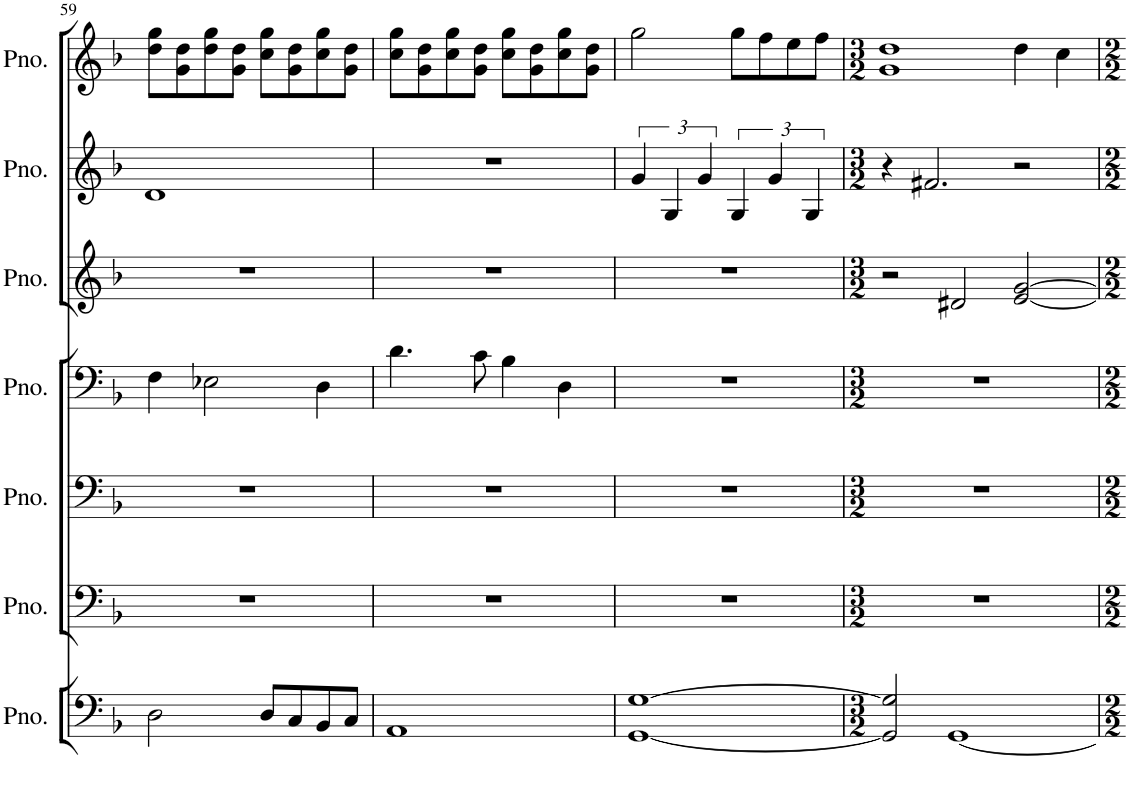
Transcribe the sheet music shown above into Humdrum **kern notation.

**kern	**kern	**kern	**kern	**kern	**kern	**kern
*part7	*part6	*part5	*part4	*part3	*part2	*part1
*staff7	*staff6	*staff5	*staff4	*staff3	*staff2	*staff1
*I"Piano	*I"Piano	*I"Piano	*I"Piano	*I"Piano	*I"Piano	*I"Piano
*I'Pno.	*I'Pno.	*I'Pno.	*I'Pno.	*I'Pno.	*I'Pno.	*I'Pno.
!!LO:PB:g=z
*clefF4	*clefF4	*clefF4	*clefF4	*clefG2	*clefG2	*clefG2
*k[b-]	*k[b-]	*k[b-]	*k[b-]	*k[b-]	*k[b-]	*k[b-]
*M2/2	*M2/2	*M2/2	*M2/2	*M2/2	*M2/2	*M2/2
=59	=59	=59	=59	=59	=59	=59
2D\	1r	1r	4F\	1r	1d	8dd\ 8gg\L
.	.	.	.	.	.	8g\ 8dd\
.	.	.	2E-X\	.	.	8dd\ 8gg\
.	.	.	.	.	.	8g\ 8dd\J
8D/L	.	.	.	.	.	8cc\ 8gg\L
8C/	.	.	.	.	.	8g\ 8dd\
8BB-/	.	.	4D\	.	.	8cc\ 8gg\
8C/J	.	.	.	.	.	8g\ 8dd\J
=60	=60	=60	=60	=60	=60	=60
1AA	1r	1r	4.d\	1r	1r	8cc\ 8gg\L
.	.	.	.	.	.	8g\ 8dd\
.	.	.	.	.	.	8cc\ 8gg\
.	.	.	8c\	.	.	8g\ 8dd\J
.	.	.	4B-\	.	.	8cc\ 8gg\L
.	.	.	.	.	.	8g\ 8dd\
.	.	.	4D\	.	.	8cc\ 8gg\
.	.	.	.	.	.	8g\ 8dd\J
=61	=61	=61	=61	=61	=61	=61
[1GG [1G	1r	1r	1r	1r	6g/	2gg\
.	.	.	.	.	6G/	.
.	.	.	.	.	6g/	.
.	.	.	.	.	6G/	8gg\L
.	.	.	.	.	.	8ff\
.	.	.	.	.	6g/	.
.	.	.	.	.	.	8ee\
.	.	.	.	.	6G/	.
.	.	.	.	.	.	8ff\J
=62	=62	=62	=62	=62	=62	=62
*M3/2	*M3/2	*M3/2	*M3/2	*M3/2	*M3/2	*M3/2
2GG/] 2G/]	1.r	1.r	1.r	2r	4r	1g 1dd
.	.	.	.	.	2.f#X/	.
[1GG	.	.	.	2d#X/	.	.
.	.	.	.	[2e/ [2g/	2r	4dd\
.	.	.	.	.	.	4cc\
=	=	=	=	=	=	=
*-	*-	*-	*-	*-	*-	*-
